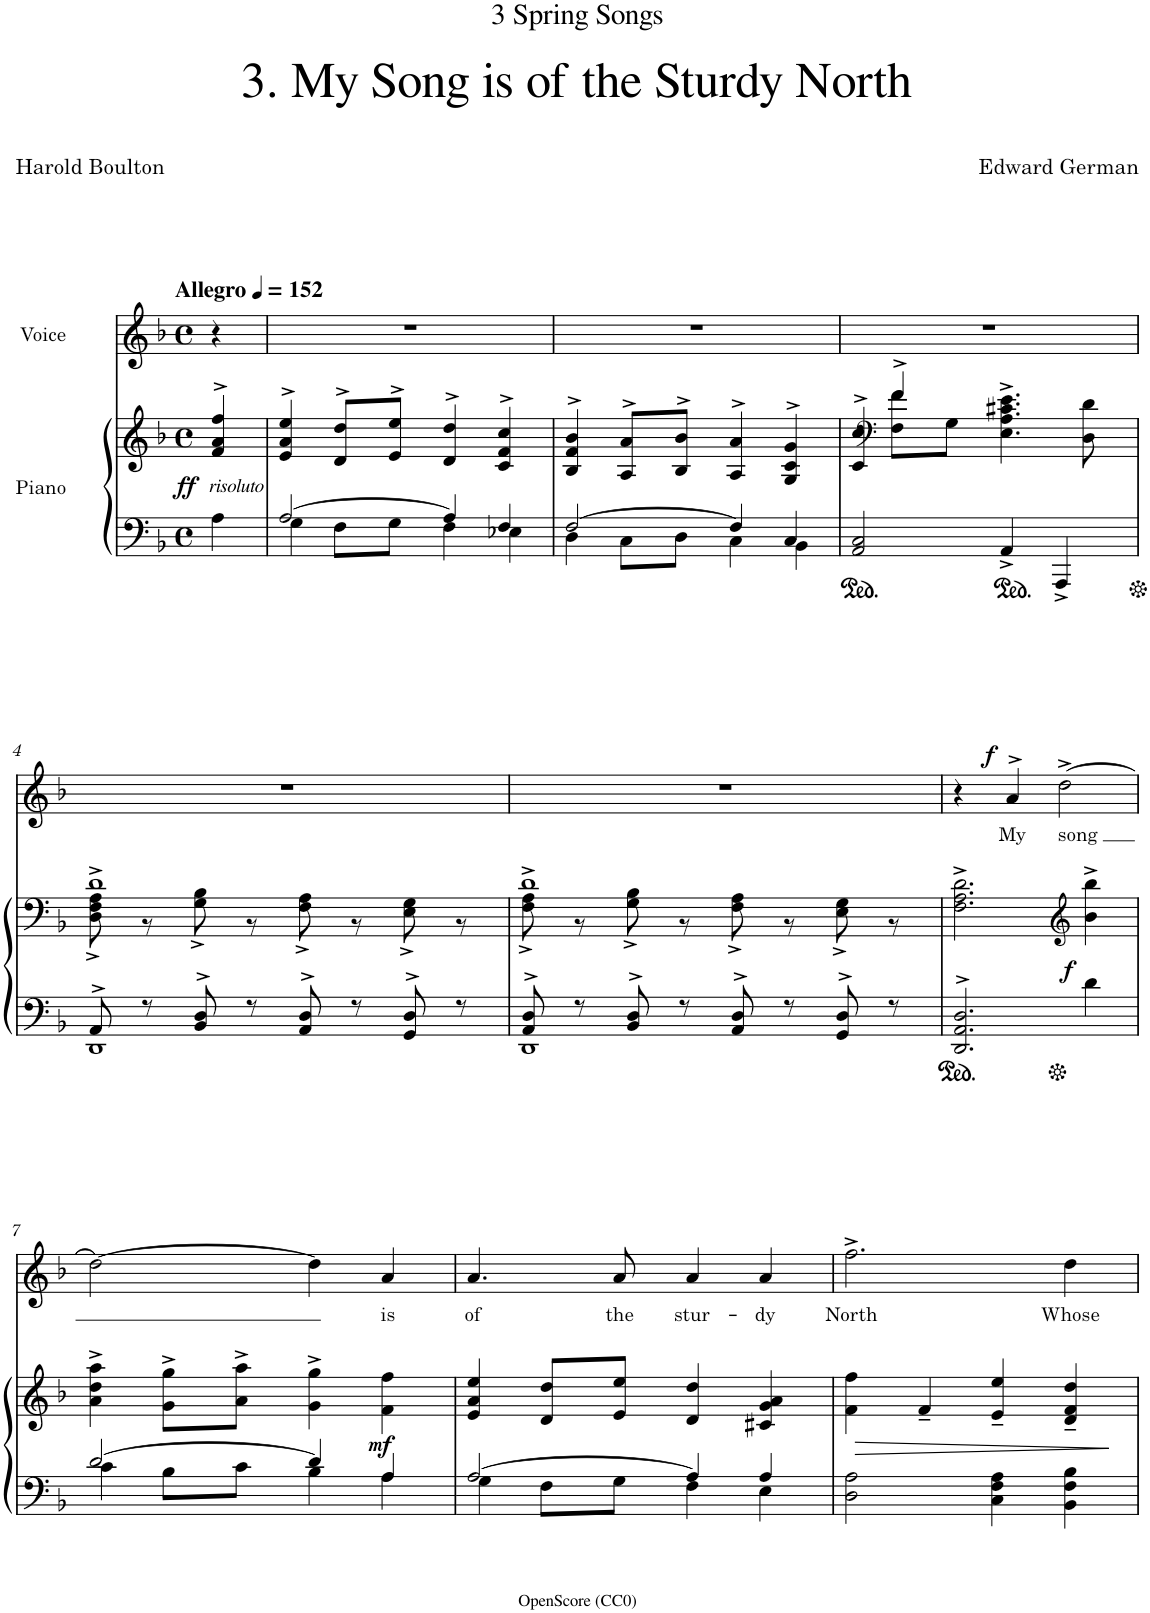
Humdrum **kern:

**kern	**kern	**dynam	**kern	**text	**dynam
*part2	*part2	*part2	*part1	*part1	*part1
*staff3	*staff2	*staff2/3	*staff1	*staff1	*staff1
*I"Piano	*	*	*I"Voice	*	*
*I'Pno	*	*	*	*	*
*clefF4	*clefG2	*	*clefG2	*	*
*k[b-]	*k[b-]	*	*k[b-]	*	*
*M4/4	*M4/4	*	*M4/4	*	*
*met(c)	*met(c)	*	*met(c)	*	*
*MM152	*MM152	*	*MM152	*	*
=	=	=	=	=	=
!	!	!	!LO:TX:a:B:t=Allegro	!	!
!	!	!LO:DY:b	!	!	!
!	!	!LO:DY:n=1:b	!	!	!
4A\	4f/^> 4a/^> 4ff/^>	ff other-dynamics	4r	.	.
=1	=1	=1	=1	=1	=1
*^	*	*	*	*	*
[2A/	4G\	4e/^> 4a/^> 4ee/^>	.	1r	.	.
.	8F\L	8d/^> 8dd/^>L	.	.	.	.
.	8G\J	8e/^> 8ee/^>J	.	.	.	.
4A/]	4F\	4d/^> 4dd/^>	.	.	.	.
4F/	4E-X\	4c/^> 4f/^> 4cc/^>	.	.	.	.
=2	=2	=2	=2	=2	=2	=2
[2F/	4D\	4B-/^> 4f/^> 4b-/^>	.	1r	.	.
.	8C\L	8A/^> 8a/^>L	.	.	.	.
.	8D\J	8B-/^> 8b-/^>J	.	.	.	.
4F/]	4C\	4A/^> 4a/^>	.	.	.	.
4C/	4BB-\	4G/^> 4c/^> 4g/^>	.	.	.	.
*v	*v	*	*	*	*	*
=3	=3	=3	=3	=3	=3
*	*^	*	*	*	*
2AA/ 2C/	4c/^> 4cc/^>	4ryy	.	1r	.	.
*	*clefF4	*	*	*	*	*
.	4f^/	8F\ 8f\L	.	.	.	.
.	.	8G\J	.	.	.	.
4AA^/	4.E\^ 4.A\^ 4.c#X\^ 4.e\^	2ryy	.	.	.	.
4AAA^/	.	.	.	.	.	.
.	8D\ 8d\	.	.	.	.	.
!!LO:LB:g=z
=4	=4	=4	=4	=4	=4	=4
*^	*	*	*	*	*	*
8AA^/	1DD	1d^	8D\^ 8F\^ 8A\^	.	1r	.	.
8r	.	.	8r	.	.	.	.
8BB-/^ 8D/^	.	.	8G\^ 8B-\^	.	.	.	.
8r	.	.	8r	.	.	.	.
8AA/^ 8D/^	.	.	8F\^ 8A\^	.	.	.	.
8r	.	.	8r	.	.	.	.
8GG/^ 8D/^	.	.	8E\^ 8G\^	.	.	.	.
8r	.	.	8r	.	.	.	.
=5	=5	=5	=5	=5	=5	=5	=5
8AA/^ 8D/^	1DD	1d^	8F\^ 8A\^	.	1r	.	.
8r	.	.	8r	.	.	.	.
8BB-/^ 8D/^	.	.	8G\^ 8B-\^	.	.	.	.
8r	.	.	8r	.	.	.	.
8AA/^ 8D/^	.	.	8F\^ 8A\^	.	.	.	.
8r	.	.	8r	.	.	.	.
8GG/^ 8D/^	.	.	8E\^ 8G\^	.	.	.	.
8r	.	.	8r	.	.	.	.
*v	*v	*	*	*	*	*	*
*	*v	*v	*	*	*	*
=6	=6	=6	=6	=6	=6
2.DD/^> 2.AA/^> 2.D/^>	2.F\^ 2.A\^ 2.d\^	.	4r	.	.
!	!	!	!	!LO:LY:b	!LO:DY:a
.	.	.	4a^>/	My	f
!	!	!	!	!LO:LY:b	!
.	.	.	[2dd^\	song	.
*	*clefG2	*	*	*	*
!	!	!LO:DY:b	!	!	!
4d\	4b-\^ 4bb-\^	f	.	.	.
!!LO:LB:g=z
=7	=7	=7	=7	=7	=7
*^	*	*	*	*	*
[2d/	4c\	4a\^> 4dd\^> 4aa\^>	.	2dd\_	.	.
.	8B-\L	8g\^> 8gg\^>L	.	.	.	.
.	8c\J	8a\^> 8aa\^>J	.	.	.	.
4d/]	4B-\	4g\^> 4gg\^>	.	4dd\]	.	.
!	!	!	!LO:DY:b	!	!LO:LY:b	!
4A/	4A\	4f\ 4ff\	mf	4a/	is	.
=8	=8	=8	=8	=8	=8	=8
!	!	!	!	!	!LO:LY:b	!
[2A/	4G\	4e/ 4a/ 4ee/	.	4.a/	of	.
.	8F\L	8d/ 8dd/L	.	.	.	.
!	!	!	!	!	!LO:LY:b	!
.	8G\J	8e/ 8ee/J	.	8a/	the	.
!	!	!	!	!	!LO:LY:b	!
4A/]	4F\	4d/ 4dd/	.	4a/	stur-	.
!	!	!	!	!	!LO:LY:b	!
4A/	4E\	4c#X/ 4g/ 4a/	.	4a/	-dy	.
=9	=9	=9	=9	=9	=9	=9
!	!	!	!LO:HP:b	!	!LO:LY:b	!
*v	*v	*	*	*	*	*
2D\ 2A\	4f\ 4ff\	>	2.ff^\	North	.
.	4f~/	.	.	.	.
4C\ 4F\ 4A\	4e/~ 4ee/~	.	.	.	.
!	!	!	!	!LO:LY:b	!
4BB-\ 4F\ 4B-\	4d/~ 4f/~ 4dd/~	.	4dd\	Whose	.
.	.	]	.	.	.
=	=	=	=	=	=
*-	*-	*-	*-	*-	*-
